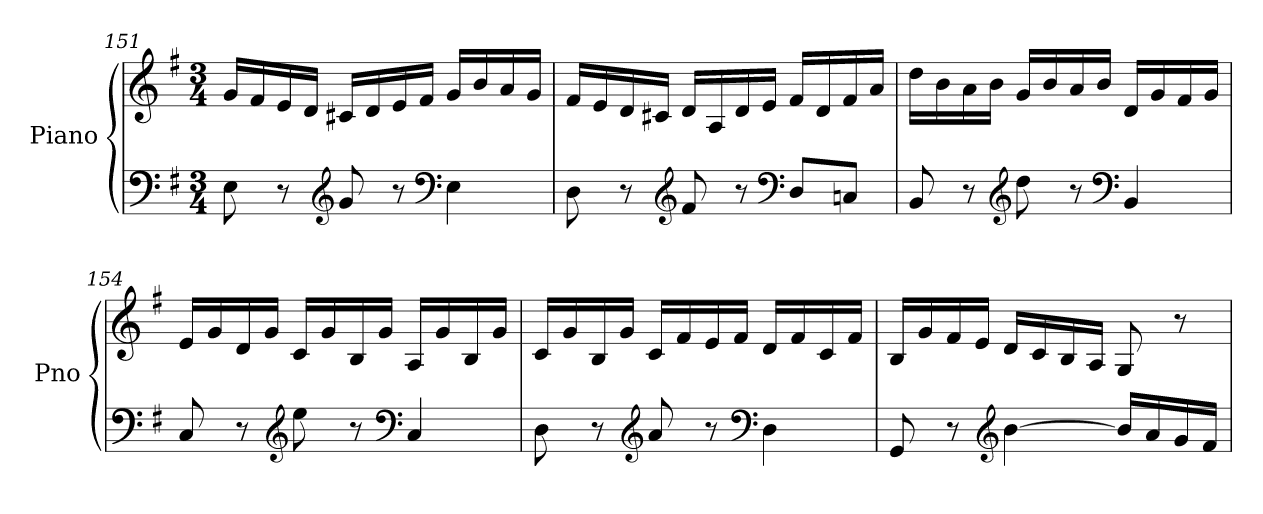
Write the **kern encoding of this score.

**kern	**kern
*part1	*part1
*staff2	*staff1
*I"Piano	*
*I'Pno	*
*clefF4	*clefG2
*k[f#]	*k[f#]
*M3/4	*M3/4
=151	=151
8E\	16g/LL
.	16f#/
8r	16e/
.	16d/JJ
*clefG2	*
8g/	16c#X/LL
.	16d/
8r	16e/
.	16f#/JJ
*clefF4	*
4E\	16g/LL
.	16b/
.	16a/
.	16g/JJ
!!LO:LB:g=z
=152	=152
8D\	16f#/LL
.	16e/
8r	16d/
.	16c#X/JJ
*clefG2	*
8f#/	16d/LL
.	16A/
8r	16d/
.	16e/JJ
*clefF4	*
8D/L	16f#/LL
.	16d/
8Cn/J	16f#/
.	16a/JJ
=153	=153
8BB/	16dd\LL
.	16b\
8r	16a\
.	16b\JJ
*clefG2	*
8dd\	16g/LL
.	16b/
8r	16a/
.	16b/JJ
*clefF4	*
4BB/	16d/LL
.	16g/
.	16f#/
.	16g/JJ
=154	=154
8C/	16e/LL
.	16g/
8r	16d/
.	16g/JJ
*clefG2	*
8ee\	16c/LL
.	16g/
8r	16B/
.	16g/JJ
*clefF4	*
4C/	16A/LL
.	16g/
.	16B/
.	16g/JJ
!!LO:LB:g=z
=155	=155
8D\	16c/LL
.	16g/
8r	16B/
.	16g/JJ
*clefG2	*
8a/	16c/LL
.	16f#/
8r	16e/
.	16f#/JJ
*clefF4	*
4D\	16d/LL
.	16f#/
.	16c/
.	16f#/JJ
=156	=156
8GG/	16B/LL
.	16g/
8r	16f#/
.	16e/JJ
*clefG2	*
[4b\	16d/LL
.	16c/
.	16B/
.	16A/JJ
16b/LL]	8G/
16a/	.
16g/	8r
16f#/JJ	.
=	=
*-	*-
